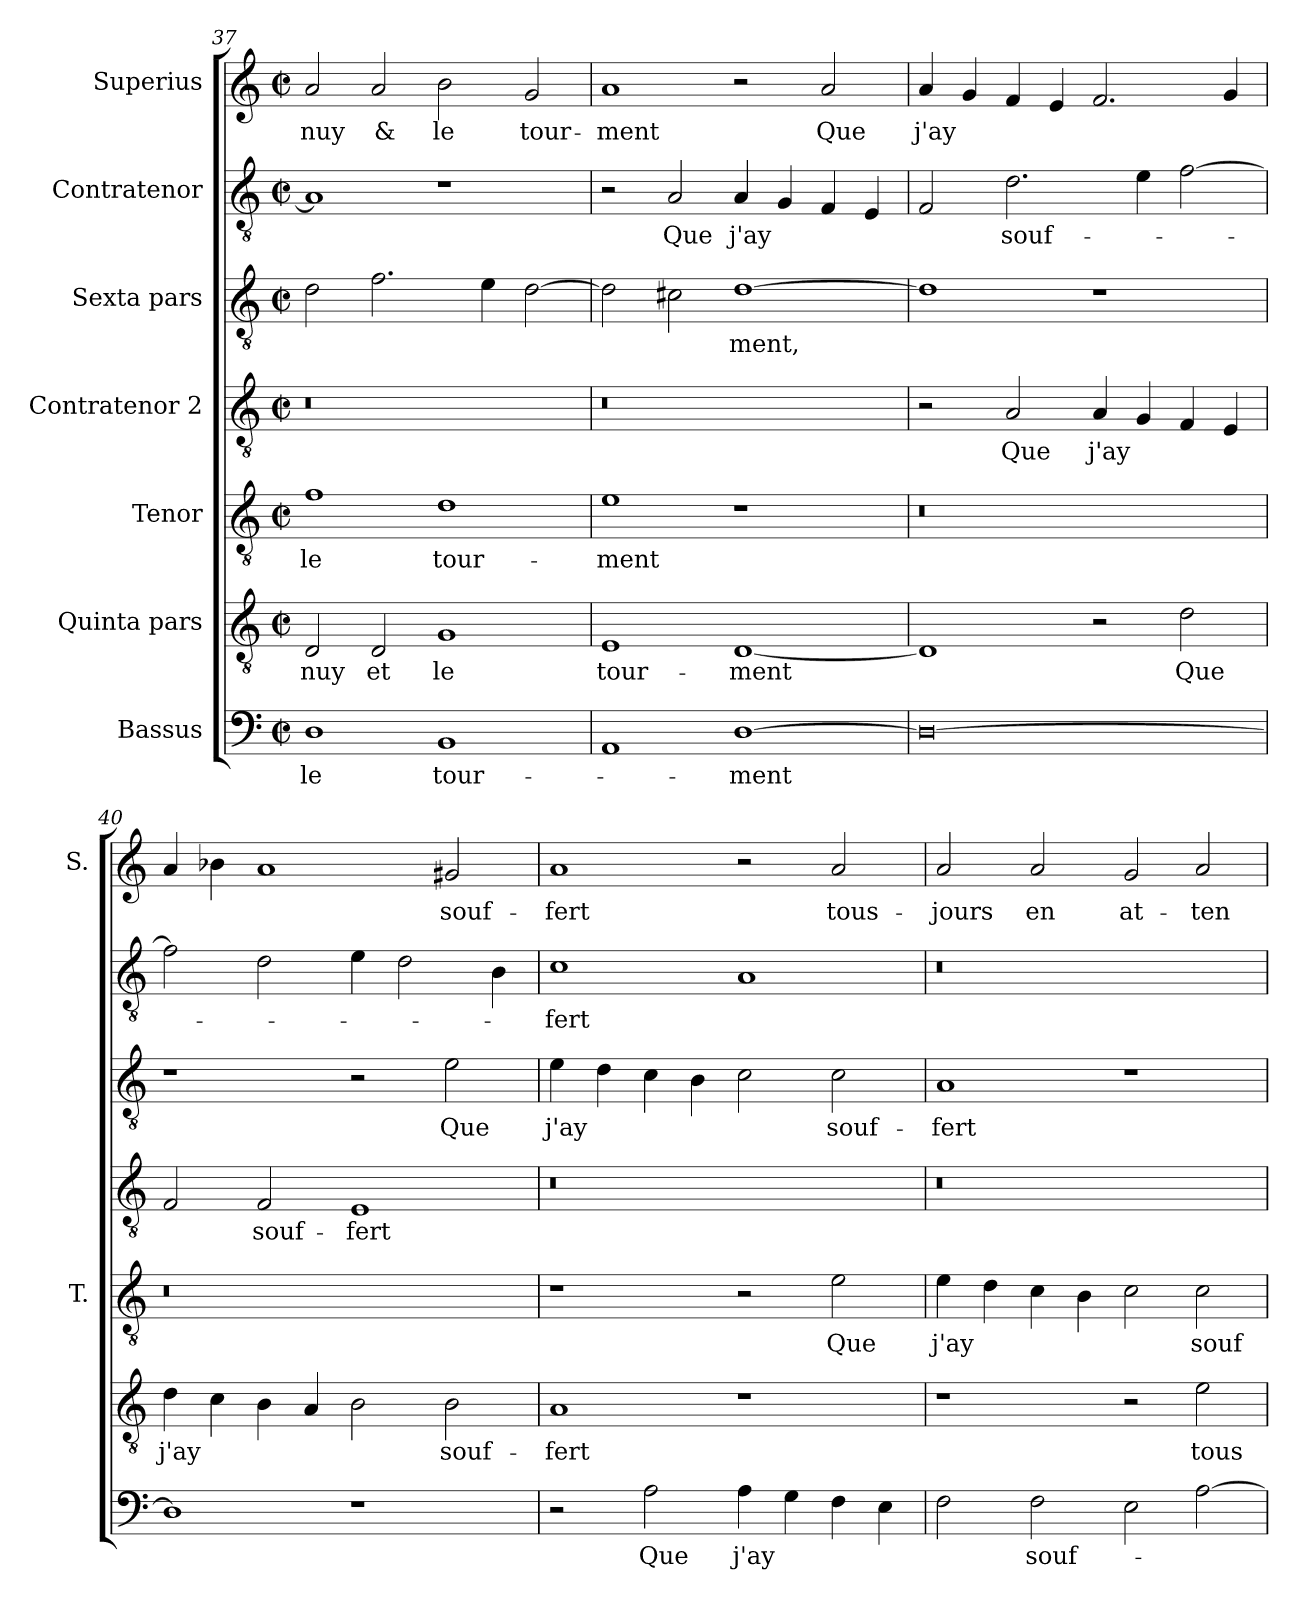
**kern	**text	**kern	**text	**kern	**text	**kern	**text	**kern	**text	**kern	**text	**kern	**text
*part7	*part7	*part6	*part6	*part5	*part5	*part4	*part4	*part3	*part3	*part2	*part2	*part1	*part1
*staff7	*staff7	*staff6	*staff6	*staff5	*staff5	*staff4	*staff4	*staff3	*staff3	*staff2	*staff2	*staff1	*staff1
*I"Bassus	*	*I"Quinta pars	*	*I"Tenor	*	*I"Contratenor 2	*	*I"Sexta pars	*	*I"Contratenor	*	*I"Superius	*
*	*	*	*	*I'T.	*	*	*	*	*	*	*	*I'S.	*
*clefF4	*	*clefGv2	*	*clefGv2	*	*clefGv2	*	*clefGv2	*	*clefGv2	*	*clefG2	*
*k[]	*	*k[]	*	*k[]	*	*k[]	*	*k[]	*	*k[]	*	*k[]	*
*C:	*	*C:	*	*C:	*	*C:	*	*C:	*	*C:	*	*C:	*
*M2/2	*	*M2/2	*	*M2/2	*	*M2/2	*	*M2/2	*	*M2/2	*	*M2/2	*
*met(c|)	*	*met(c|)	*	*met(c|)	*	*met(c|)	*	*met(c|)	*	*met(c|)	*	*met(c|)	*
=37	=37	=37	=37	=37	=37	=37	=37	=37	=37	=37	=37	=37	=37
!	!	!	!	!	!	!LO:N:vis=0	!	!	!	!	!	!	!
1D\	le	2D/	-nuy	1f\	le	1r	.	2d\	.	1A/]	.	2a/	-nuy
.	.	2D/	et	.	.	.	.	2.f\	.	.	.	2a/	&
1BB/	tour-	1G/	le	1d\	tour-	1ryy	.	.	.	1r	.	2b\	le
.	.	.	.	.	.	.	.	4e\	.	.	.	.	.
.	.	.	.	.	.	.	.	[2d\	.	.	.	2g/	tour-
=38	=38	=38	=38	=38	=38	=38	=38	=38	=38	=38	=38	=38	=38
!	!	!	!	!	!	!LO:N:vis=0	!	!	!	!	!	!	!
1AA/	.	1E/	tour-	1e\	-ment	1r	.	2d\]	.	2r	.	1a/	-ment
.	.	.	.	.	.	.	.	2c#X\	.	2A/	Que	.	.
[1D\	-ment	[1D/	-ment	1r	.	1ryy	.	[1d\	-ment,	4A/	j'ay	2r	.
.	.	.	.	.	.	.	.	.	.	4G/	.	.	.
.	.	.	.	.	.	.	.	.	.	4F/	.	2a/	Que
.	.	.	.	.	.	.	.	.	.	4E/	.	.	.
=39	=39	=39	=39	=39	=39	=39	=39	=39	=39	=39	=39	=39	=39
!	!	!	!	!LO:N:vis=0	!	!	!	!	!	!	!	!	!
0D\_	.	1D/]	.	1r	.	2r	.	1d\]	.	2F/	.	4a/	j'ay
.	.	.	.	.	.	.	.	.	.	.	.	4g/	.
.	.	.	.	.	.	2A/	Que	.	.	2.d\	souf-	4f/	.
.	.	.	.	.	.	.	.	.	.	.	.	4e/	.
.	.	2r	.	1ryy	.	4A/	j'ay	1r	.	.	.	2.f/	.
.	.	.	.	.	.	4G/	.	.	.	4e\	.	.	.
.	.	2d\	Que	.	.	4F/	.	.	.	[2f\	.	.	.
.	.	.	.	.	.	4E/	.	.	.	.	.	4g/	.
!!LO:LB:g=z
=40	=40	=40	=40	=40	=40	=40	=40	=40	=40	=40	=40	=40	=40
!	!	!	!	!LO:N:vis=0	!	!	!	!	!	!	!	!	!
1D\]	.	4d\	j'ay	1r	.	2F/	.	1r	.	2f\]	.	4a/	.
.	.	4c\	.	.	.	.	.	.	.	.	.	4b-X\	.
.	.	4B\	.	.	.	2F/	souf-	.	.	2d\	.	1a/	.
.	.	4A/	.	.	.	.	.	.	.	.	.	.	.
1r	.	2B\	.	1ryy	.	1E/	-fert	2r	.	4e\	.	.	.
.	.	.	.	.	.	.	.	.	.	2d\	.	.	.
.	.	2B\	souf-	.	.	.	.	2e\	Que	.	.	2g#X/	souf-
.	.	.	.	.	.	.	.	.	.	4B\	.	.	.
=41	=41	=41	=41	=41	=41	=41	=41	=41	=41	=41	=41	=41	=41
!	!	!	!	!	!	!LO:N:vis=0	!	!	!	!	!	!	!
2r	.	1A/	-fert	1r	.	1r	.	4e\	j'ay	1c\	-fert	1a/	-fert
.	.	.	.	.	.	.	.	4d\	.	.	.	.	.
2A\	Que	.	.	.	.	.	.	4c\	.	.	.	.	.
.	.	.	.	.	.	.	.	4B\	.	.	.	.	.
4A\	j'ay	1r	.	2r	.	1ryy	.	2c\	.	1A/	.	2r	.
4G\	.	.	.	.	.	.	.	.	.	.	.	.	.
4F\	.	.	.	2e\	Que	.	.	2c\	souf-	.	.	2a/	tous-
4E\	.	.	.	.	.	.	.	.	.	.	.	.	.
=42	=42	=42	=42	=42	=42	=42	=42	=42	=42	=42	=42	=42	=42
!	!	!	!	!	!	!LO:N:vis=0	!	!	!	!LO:N:vis=0	!	!	!
2F\	.	1r	.	4e\	j'ay	1r	.	1A/	-fert	1r	.	2a/	-jours
.	.	.	.	4d\	.	.	.	.	.	.	.	.	.
2F\	souf-	.	.	4c\	.	.	.	.	.	.	.	2a/	en
.	.	.	.	4B\	.	.	.	.	.	.	.	.	.
2E\	.	2r	.	2c\	.	1ryy	.	1r	.	1ryy	.	2g/	at-
[2A\	.	2e\	tous-	2c\	souf-	.	.	.	.	.	.	2a/	-ten-
=	=	=	=	=	=	=	=	=	=	=	=	=	=
*-	*-	*-	*-	*-	*-	*-	*-	*-	*-	*-	*-	*-	*-
